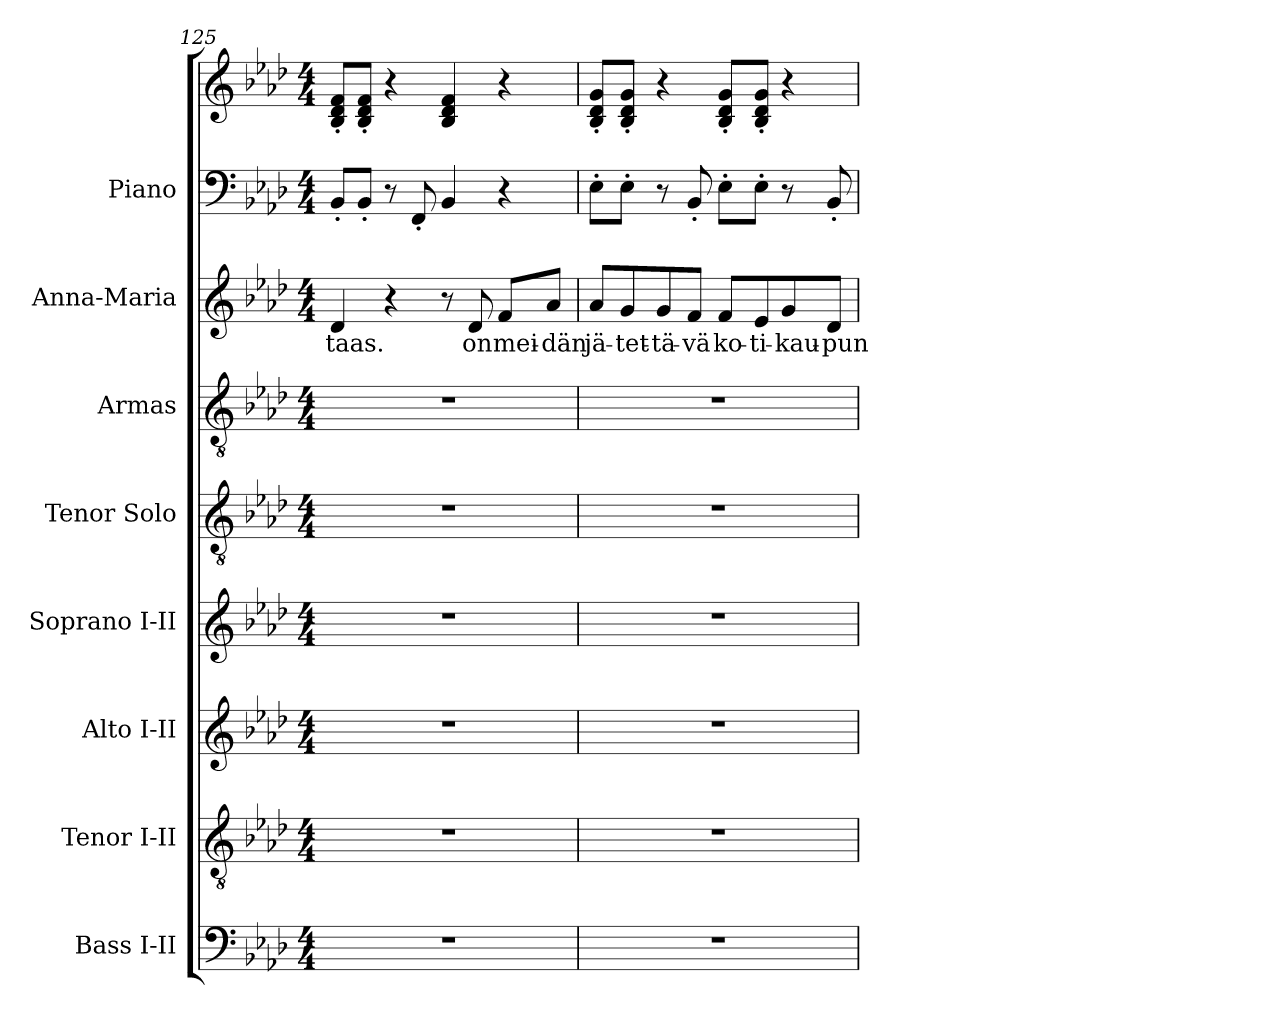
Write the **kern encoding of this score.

**kern	**kern	**kern	**kern	**kern	**kern	**kern	**text	**kern	**kern
*part8	*part7	*part6	*part5	*part4	*part3	*part2	*part2	*part1	*part1
*staff9	*staff8	*staff7	*staff6	*staff5	*staff4	*staff3	*staff3	*staff2	*staff1
*I"Bass I-II	*I"Tenor I-II	*I"Alto I-II	*I"Soprano I-II	*I"Tenor Solo	*I"Armas	*I"Anna-Maria	*	*I"Piano	*
*I'B.	*I'T.	*I'A.	*I'S.	*I'T. Solo	*I'Armas	*I'A-M	*	*I'Pno.	*
*clefF4	*clefGv2	*clefG2	*clefG2	*clefGv2	*clefGv2	*clefG2	*	*clefF4	*clefG2
*	*ITrd7c12	*	*	*ITrd7c12	*ITrd7c12	*	*	*	*
*k[b-e-a-d-]	*k[b-e-a-d-]	*k[b-e-a-d-]	*k[b-e-a-d-]	*k[b-e-a-d-]	*k[b-e-a-d-]	*k[b-e-a-d-]	*	*k[b-e-a-d-]	*k[b-e-a-d-]
*A-:	*A-:	*A-:	*A-:	*A-:	*A-:	*A-:	*	*A-:	*A-:
*M4/4	*M4/4	*M4/4	*M4/4	*M4/4	*M4/4	*M4/4	*	*M4/4	*M4/4
=125	=125	=125	=125	=125	=125	=125	=125	=125	=125
!	!	!	!	!	!	!	!LO:LY:b:color=#000000	!	!
1r	1r	1r	1r	1r	1r	4d-i/	taas.	8BB-'i/L	8B-i/' 8d-i' 8fi'L
.	.	.	.	.	.	.	.	8BB-'i/J	8B-i/' 8d-i' 8fi'J
.	.	.	.	.	.	4r	.	8r	4r
.	.	.	.	.	.	.	.	8FF'i/	.
.	.	.	.	.	.	8r	.	4BB-i/	4B-i/ 4d-i 4fi
!	!	!	!	!	!	!	!LO:LY:b:color=#000000	!	!
.	.	.	.	.	.	8d-i/	on	.	.
!	!	!	!	!	!	!	!LO:LY:b:color=#000000	!	!
.	.	.	.	.	.	8fi/L	mei-	4r	4r
!	!	!	!	!	!	!	!LO:LY:b:color=#000000	!	!
.	.	.	.	.	.	8a-i/J	-dän	.	.
=126	=126	=126	=126	=126	=126	=126	=126	=126	=126
!	!	!	!	!	!	!	!LO:LY:b:color=#000000	!	!
1r	1r	1r	1r	1r	1r	8a-i/L	jä-	8E-'i\L	8B-i/' 8d-i' 8gi'L
!	!	!	!	!	!	!	!LO:LY:b:color=#000000	!	!
.	.	.	.	.	.	8gi/	-tet-	8E-'i\J	8B-i/' 8d-i' 8gi'J
!	!	!	!	!	!	!	!LO:LY:b:color=#000000	!	!
.	.	.	.	.	.	8gi/	-tä-	8r	4r
!	!	!	!	!	!	!	!LO:LY:b:color=#000000	!	!
.	.	.	.	.	.	8fi/J	-vä	8BB-'i/	.
!	!	!	!	!	!	!	!LO:LY:b:color=#000000	!	!
.	.	.	.	.	.	8fi/L	ko-	8E-'i\L	8B-i/' 8d-i' 8gi'L
!	!	!	!	!	!	!	!LO:LY:b:color=#000000	!	!
.	.	.	.	.	.	8e-i/	-ti-	8E-'i\J	8B-i/' 8d-i' 8gi'J
!	!	!	!	!	!	!	!LO:LY:b:color=#000000	!	!
.	.	.	.	.	.	8gi/	-kau-	8r	4r
!	!	!	!	!	!	!	!LO:LY:b:color=#000000	!	!
.	.	.	.	.	.	8d-i/J	-pun-	8BB-'i/	.
=	=	=	=	=	=	=	=	=	=
*-	*-	*-	*-	*-	*-	*-	*-	*-	*-
